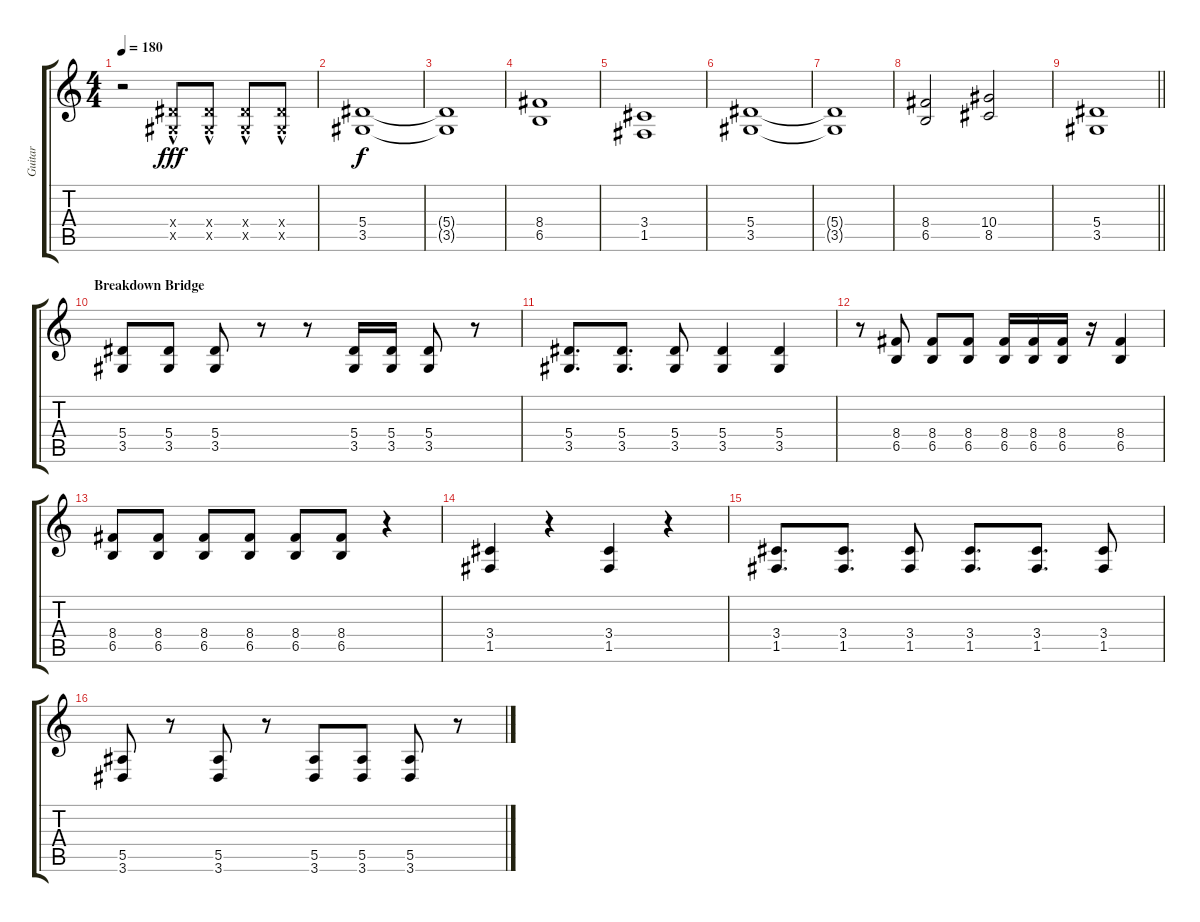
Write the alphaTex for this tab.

\track ("Guitar" "Guitar") {instrument distortionguitar}
\staff {score tabs}
\tuning (C4 G3 Eb3 Bb2 F2 C2) {hide}
\ts (4 4)
\tempo 180
\clef g2
\ks c
r.2{dy f} (5.4{hac x} 3.5{hac x}).8{dy fff} (5.4{hac x} 3.5{hac x}).8 (5.4{hac x} 3.5{hac x}).8 (5.4{hac x} 3.5{hac x}).8 |
(5.4 3.5).1{dy f} |
(5.4{t} 3.5{t}).1 |
(8.4 6.5).1 |
(3.4 1.5).1 |
(5.4 3.5).1 |
(5.4{t} 3.5{t}).1 |
(8.4 6.5).2 (10.4 8.5).2 |
\barLineRight lightlight
(5.4 3.5).1 |
\section ("" "Breakdown Bridge")
(5.4 3.5).8 (5.4 3.5).8 (5.4 3.5).8 r.8 r.8 (5.4 3.5).16 (5.4 3.5).16 (5.4 3.5).8 r.8 |
(5.4 3.5).8{d} (5.4 3.5).8{d} (5.4 3.5).8 (5.4 3.5).4 (5.4 3.5).4 |
r.8 (8.4 6.5).8 (8.4 6.5).8 (8.4 6.5).8 (8.4 6.5).16 (8.4 6.5).16 (8.4 6.5).16 r.16 (8.4 6.5).4 |
(8.4 6.5).8 (8.4 6.5).8 (8.4 6.5).8 (8.4 6.5).8 (8.4 6.5).8 (8.4 6.5).8 r.4 |
(3.4 1.5).4 r.4 (3.4 1.5).4 r.4 |
(3.4 1.5).8{d} (3.4 1.5).8{d} (3.4 1.5).8 (3.4 1.5).8{d} (3.4 1.5).8{d} (3.4 1.5).8 |
(5.5 3.6).8 r.8 (5.5 3.6).8 r.8 (5.5 3.6).8 (5.5 3.6).8 (5.5 3.6).8 r.8
